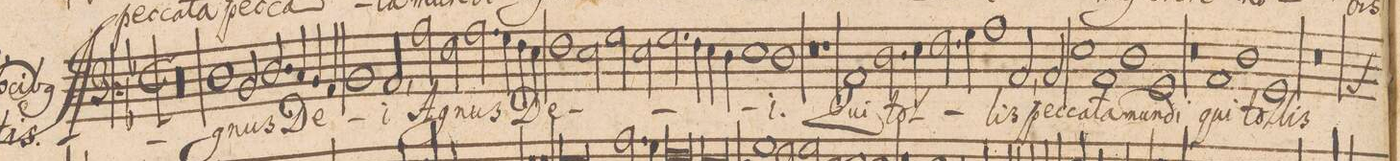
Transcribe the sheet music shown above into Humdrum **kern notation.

**kern	**text
*I"I"BASSVS.	*
*clefF3	*
*k[b-]	*
*met(C|)	*
*M2/1	*
=42||	=42||
*M2/1	*
*met(C|)	*
*k[b-]	*
00r	.
=43-	=43-
=44-	=44-
1F	A-
2D/	-gnus
2.F/	De-
=45-	=45-
4E/	.
4D/	.
4C/	.
1D	.
=46-	=46-
2C,/	-i
2c\	A-
2A\	.
2.c\	-gnus
=47-	=47-
4B-\	.
4A\	De-
4G\	.
1A	.
=48-	=48-
2G\	.
2B-\	.
2G\	.
2.B-\	.
=49-	=49-
4A\	.
4G\	.
4F\	.
1G	.
=50-	=50-
1F	-i.
0r	.
=51-	=51-
1r	.
=52-	=52-
1C	Qui
2.F\	tol-
4G\	.
=53-	=53-
2.A\	.
4B-\	.
1c	.
=54-	=54-
2C,/	-lis
2C/	pec-
1G	-ca-
=55-	=55-
1C	-ta
1F	mun-
=56-	=56-
1BB-	-di
0r	.
=57-	=57-
1C	qui
=58-	=58-
1F	tol-
1BB-	-lis
=59-	=59-
0r	.
*custos:C	*
=60-	=60-
*-	*-
